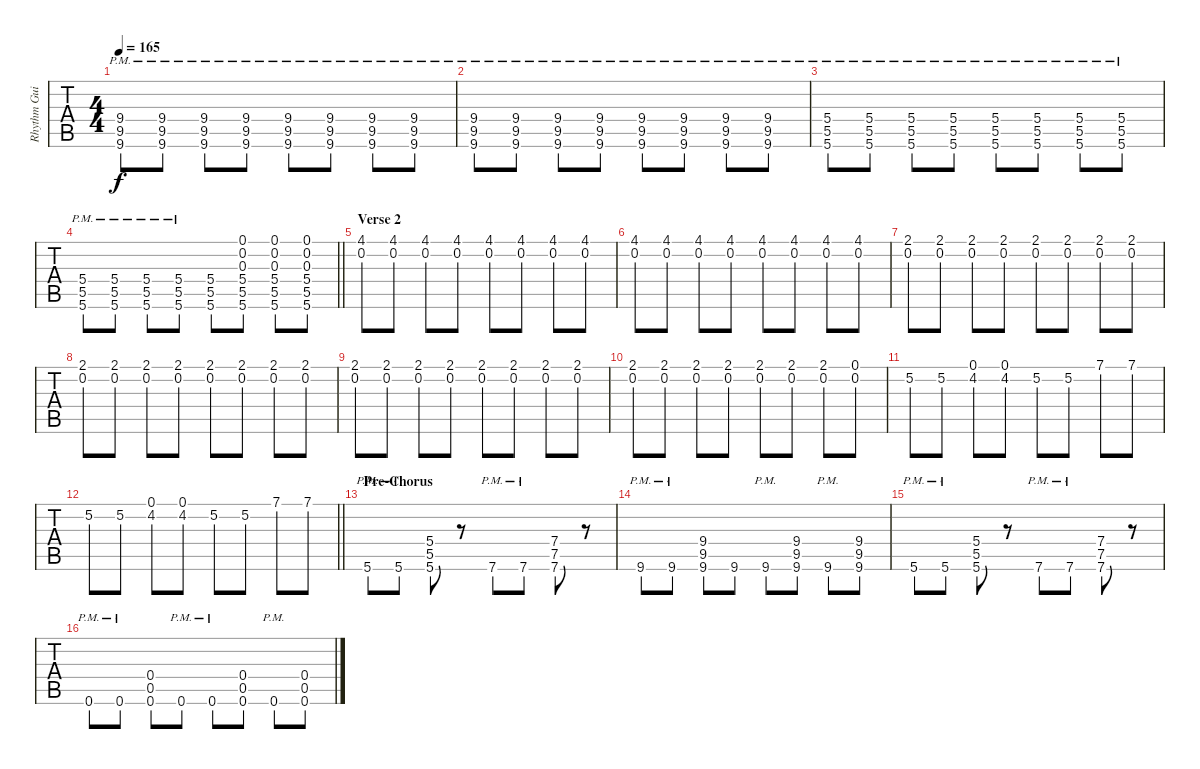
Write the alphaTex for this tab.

\track ("Rhythm Guitar" "Rhythm Gui") {instrument overdrivenguitar}
\staff {tabs}
\tuning (D4 A3 Gb3 D3 A2 D2) {hide}
\ts (4 4)
\tempo 165
\clef g2
\ks eminor
(9.4{pm} 9.5{pm} 9.6{pm}).8{dy f} (9.4{pm} 9.5{pm} 9.6{pm}).8 (9.4{pm} 9.5{pm} 9.6{pm}).8 (9.4{pm} 9.5{pm} 9.6{pm}).8 (9.4{pm} 9.5{pm} 9.6{pm}).8 (9.4{pm} 9.5{pm} 9.6{pm}).8 (9.4{pm} 9.5{pm} 9.6{pm}).8 (9.4{pm} 9.5{pm} 9.6{pm}).8 |
(9.4{pm} 9.5{pm} 9.6{pm}).8 (9.4{pm} 9.5{pm} 9.6{pm}).8 (9.4{pm} 9.5{pm} 9.6{pm}).8 (9.4{pm} 9.5{pm} 9.6{pm}).8 (9.4{pm} 9.5{pm} 9.6{pm}).8 (9.4{pm} 9.5{pm} 9.6{pm}).8 (9.4{pm} 9.5{pm} 9.6{pm}).8 (9.4{pm} 9.5{pm} 9.6{pm}).8 |
(5.4{pm} 5.5{pm} 5.6{pm}).8 (5.4{pm} 5.5{pm} 5.6{pm}).8 (5.4{pm} 5.5{pm} 5.6{pm}).8 (5.4{pm} 5.5{pm} 5.6{pm}).8 (5.4{pm} 5.5{pm} 5.6{pm}).8 (5.4{pm} 5.5{pm} 5.6{pm}).8 (5.4{pm} 5.5{pm} 5.6{pm}).8 (5.4{pm} 5.5{pm} 5.6{pm}).8 |
\barLineRight lightlight
(5.4{pm} 5.5{pm} 5.6{pm}).8 (5.4{pm} 5.5{pm} 5.6{pm}).8 (5.4{pm} 5.5{pm} 5.6{pm}).8 (5.4{pm} 5.5{pm} 5.6{pm}).8 (5.4 5.5 5.6).8 (0.1 0.2 0.3 5.4 5.5 5.6).8 (0.1 0.2 0.3 5.4 5.5 5.6).8 (0.1 0.2 0.3 5.4 5.5 5.6).8 |
\section ("" "Verse 2")
(4.1 0.2).8 (4.1 0.2).8 (4.1 0.2).8 (4.1 0.2).8 (4.1 0.2).8 (4.1 0.2).8 (4.1 0.2).8 (4.1 0.2).8 |
(4.1 0.2).8 (4.1 0.2).8 (4.1 0.2).8 (4.1 0.2).8 (4.1 0.2).8 (4.1 0.2).8 (4.1 0.2).8 (4.1 0.2).8 |
(2.1 0.2).8 (2.1 0.2).8 (2.1 0.2).8 (2.1 0.2).8 (2.1 0.2).8 (2.1 0.2).8 (2.1 0.2).8 (2.1 0.2).8 |
(2.1 0.2).8 (2.1 0.2).8 (2.1 0.2).8 (2.1 0.2).8 (2.1 0.2).8 (2.1 0.2).8 (2.1 0.2).8 (2.1 0.2).8 |
(2.1 0.2).8 (2.1 0.2).8 (2.1 0.2).8 (2.1 0.2).8 (2.1 0.2).8 (2.1 0.2).8 (2.1 0.2).8 (2.1 0.2).8 |
(2.1 0.2).8 (2.1 0.2).8 (2.1 0.2).8 (2.1 0.2).8 (2.1 0.2).8 (2.1 0.2).8 (2.1 0.2).8 (0.1 0.2).8 |
5.2.8 5.2.8 (0.1 4.2).8 (0.1 4.2).8 5.2.8 5.2.8 7.1.8 7.1.8 |
\barLineRight lightlight
5.2.8 5.2.8 (0.1 4.2).8 (0.1 4.2).8 5.2.8 5.2.8 7.1.8 7.1.8 |
\section ("" "Pre-Chorus")
5.6{pm}.8 5.6{pm}.8 (5.4 5.5 5.6).8 r.8 7.6{pm}.8 7.6{pm}.8 (7.4 7.5 7.6).8 r.8 |
9.6{pm}.8 9.6{pm}.8 (9.4 9.5 9.6).8 9.6.8 9.6{pm}.8 (9.4 9.5 9.6).8 9.6{pm}.8 (9.4 9.5 9.6).8 |
5.6{pm}.8 5.6{pm}.8 (5.4 5.5 5.6).8 r.8 7.6{pm}.8 7.6{pm}.8 (7.4 7.5 7.6).8 r.8 |
0.6{pm}.8 0.6{pm}.8 (0.4 0.5 0.6).8 0.6{pm}.8 0.6{pm}.8 (0.4 0.5 0.6).8 0.6{pm}.8 (0.4 0.5 0.6).8
